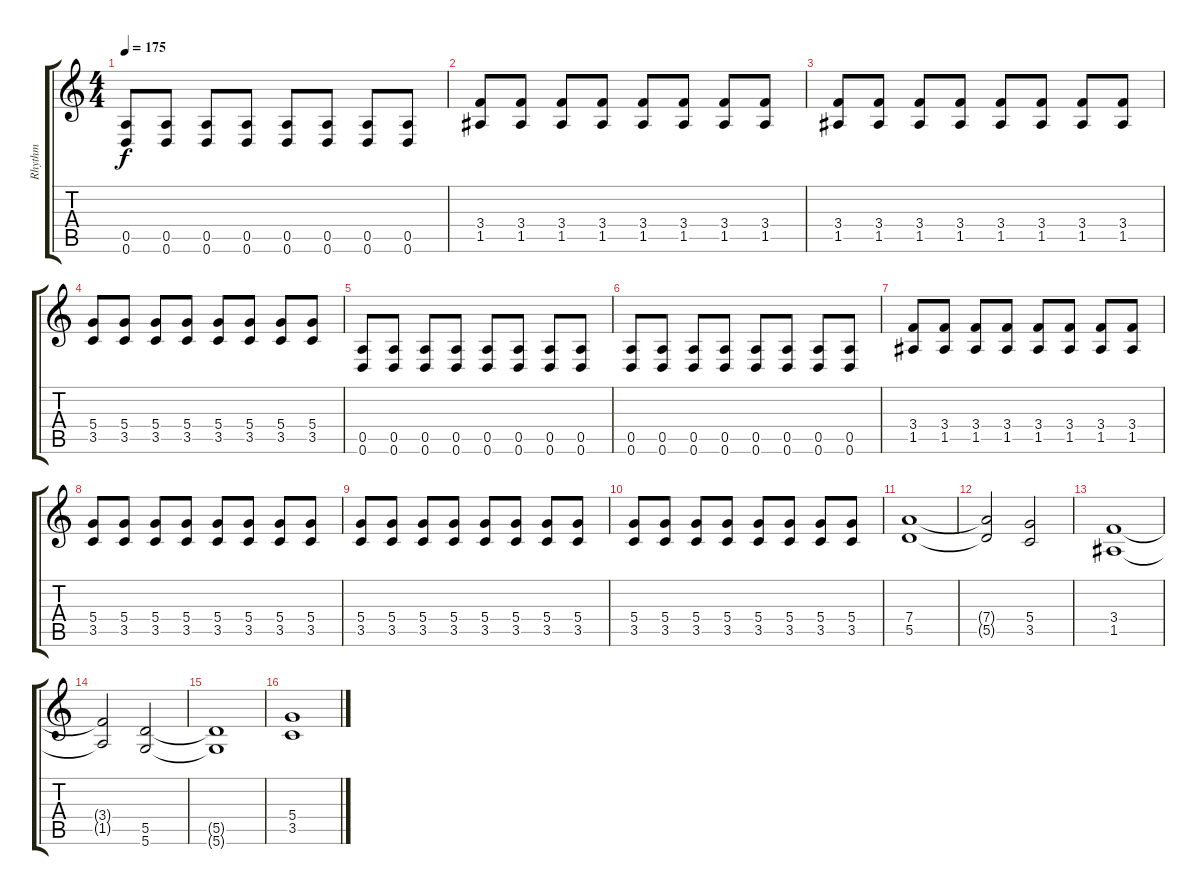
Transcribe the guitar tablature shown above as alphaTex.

\track ("Rhythm" "Rhythm") {instrument distortionguitar}
\staff {score tabs}
\tuning (E4 B3 G3 D3 A2 D2) {hide}
\ts (4 4)
\tempo 175
\clef g2
\ks c
(0.5 0.6).8{dy f} (0.5 0.6).8 (0.5 0.6).8 (0.5 0.6).8 (0.5 0.6).8 (0.5 0.6).8 (0.5 0.6).8 (0.5 0.6).8 |
(3.4 1.5).8 (3.4 1.5).8 (3.4 1.5).8 (3.4 1.5).8 (3.4 1.5).8 (3.4 1.5).8 (3.4 1.5).8 (3.4 1.5).8 |
(3.4 1.5).8 (3.4 1.5).8 (3.4 1.5).8 (3.4 1.5).8 (3.4 1.5).8 (3.4 1.5).8 (3.4 1.5).8 (3.4 1.5).8 |
(5.4 3.5).8 (5.4 3.5).8 (5.4 3.5).8 (5.4 3.5).8 (5.4 3.5).8 (5.4 3.5).8 (5.4 3.5).8 (5.4 3.5).8 |
(0.5 0.6).8 (0.5 0.6).8 (0.5 0.6).8 (0.5 0.6).8 (0.5 0.6).8 (0.5 0.6).8 (0.5 0.6).8 (0.5 0.6).8 |
(0.5 0.6).8 (0.5 0.6).8 (0.5 0.6).8 (0.5 0.6).8 (0.5 0.6).8 (0.5 0.6).8 (0.5 0.6).8 (0.5 0.6).8 |
(3.4 1.5).8 (3.4 1.5).8 (3.4 1.5).8 (3.4 1.5).8 (3.4 1.5).8 (3.4 1.5).8 (3.4 1.5).8 (3.4 1.5).8 |
(5.4 3.5).8 (5.4 3.5).8 (5.4 3.5).8 (5.4 3.5).8 (5.4 3.5).8 (5.4 3.5).8 (5.4 3.5).8 (5.4 3.5).8 |
(5.4 3.5).8 (5.4 3.5).8 (5.4 3.5).8 (5.4 3.5).8 (5.4 3.5).8 (5.4 3.5).8 (5.4 3.5).8 (5.4 3.5).8 |
(5.4 3.5).8 (5.4 3.5).8 (5.4 3.5).8 (5.4 3.5).8 (5.4 3.5).8 (5.4 3.5).8 (5.4 3.5).8 (5.4 3.5).8 |
(7.4 5.5).1 |
(7.4{t} 5.5{t}).2 (5.4 3.5).2 |
(3.4 1.5).1 |
(3.4{t} 1.5{t}).2 (5.5 5.6).2 |
(5.5{t} 5.6{t}).1 |
(5.4 3.5).1
